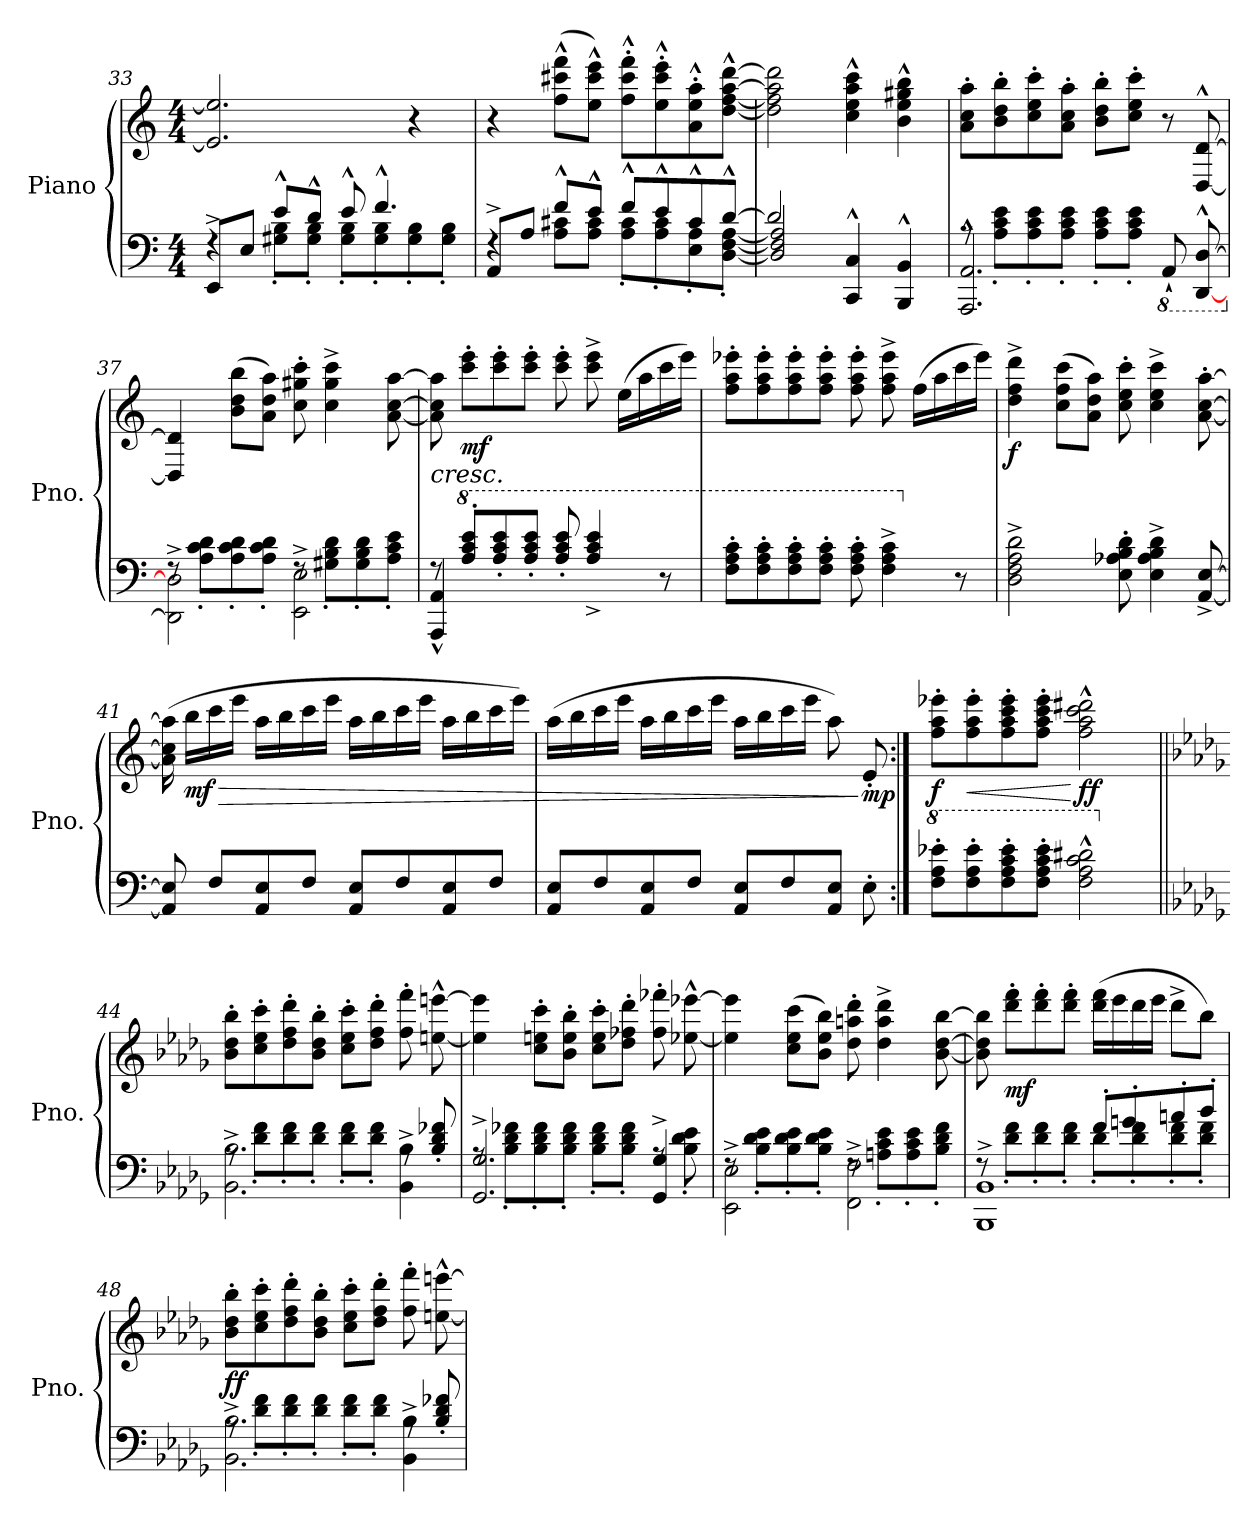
**kern	**kern	**dynam
*part1	*part1	*part1
*staff2	*staff1	*staff1/2
*I"Piano	*	*
*I'Pno.	*	*
*clefF4	*clefG2	*
*k[]	*k[]	*
*M4/4	*M4/4	*
=33	=33	=33
*^	*	*
8EE^/L	4rF	2.e/] 2.ee/]	.
8E/J	.	.	.
8e^^/L	8G#X\' 8B\'L	.	.
8d^^/J	8G#\' 8B\'J	.	.
8e^^/	8G#\' 8B\'L	.	.
4.f^^/	8G#\' 8B\'	.	.
.	8G#\' 8B\'	4r	.
.	8G#\' 8B\'J	.	.
=34	=34	=34	=34
8AA^/L	4rF	4r	.
8A/J	.	.	.
8f^^/L	8A\ 8c#X\L	(8ff\^^ 8ccc#X\^^ 8fff\^^L	.
8e^^/J	8A\ 8c#\J	8ee\^^ 8ccc#\^^ 8eee\^^J)	.
8f^^/L	8A\' 8c#\'L	8ff\'^^ 8ccc#\'^^ 8fff\'^^L	.
8e^^/	8A\' 8c#\'	8ee\'^^ 8ccc#\'^^ 8eee\'^^	.
8c#^^/	8E\' 8A\'	8a\'^^ 8ee\'^^ 8aa\'^^	.
[8d^^/J	[8D\' [8F\' [8A\'J	[8dd\^^ [8ff\^^ [8aa\^^ [8ddd\^^J	.
=35	=35	=35	=35
2d/]	2D/] 2F/] 2A/]	2dd\] 2ff\] 2aa\] 2ddd\]	.
4CC/^^ 4C/^^	2ryy	4cc\^^ 4ee\^^ 4aa\^^ 4ccc\^^	.
4BBB/^^ 4BB/^^	.	4b\^^ 4ee\^^ 4gg#X\^^ 4bb\^^	.
!!LO:LB:g=z
=36	=36	=36	=36
2.AAA/^^ 2.AA/^^	8rA	8a\' 8cc\' 8aa\'L	.
.	8A\' 8c\' 8e\'L	8b\' 8dd\' 8bb\'	.
.	8A\' 8c\' 8e\'	8cc\' 8ee\' 8ccc\'	.
.	8A\' 8c\' 8e\'J	8a\' 8cc\' 8aa\'J	.
.	8A\' 8c\' 8e\'L	8b\' 8dd\' 8bb\'L	.
.	8A\' 8c\' 8e\'J	8cc\' 8ee\' 8ccc\'J	.
*8ba	*	*	*
8AAA`/	4ryy	8r	.
[8DDD/^^ [8DD/^^	.	[8D/^^ [8d/^^	.
=37	=37	=37	=37
*X8ba	*	*	*
2DD\]^ 2D\]^	8rF	4D/] 4d/]	.
.	8A\' 8c\' 8d\'L	.	.
.	8A\' 8c\' 8d\'	(8b\ 8dd\ 8bb\L	.
.	8A\' 8c\' 8d\'J	8a\ 8dd\ 8aa\J)	.
2EE\^ 2E\^	8rF	8cc\' 8gg#X\' 8ccc\'	.
.	8G#X\' 8B\' 8d\'L	4cc\^ 4gg#\^ 4ccc\^	.
.	8G#\' 8B\' 8d\'	.	.
.	8A\' 8c\' 8e\'J	[8a\ [8cc\ [8aa\	.
=38	=38	=38	=38
!	!	!	!LO:HP:b
8rF	4AAA/^^ 4AA/^^	8a\] 8cc\] 8aa\]	<
*8va	*	*	*
!	!	!	!LO:DY:b
8a/' 8cc/' 8ee/'L	.	8ccc\' 8eee\'L	mf
8a/' 8cc/' 8ee/'	2.ryy	8ccc\' 8eee\'	.
8a/' 8cc/' 8ee/'J	.	8ccc\' 8eee\'J	.
8a/' 8cc/' 8ee/'	.	8ccc\' 8eee\'	.
4a/^ 4cc/^ 4ee/^	.	8ccc\^ 8eee\^	.
.	.	(16ee\LL	.
.	.	16aa\	.
8r	.	16ccc\	.
.	.	16eee\JJ)	.
*v	*v	*	*
!!LO:LB:g=z
=39	=39	=39
8f\' 8a\' 8cc\'L	8ff\' 8aa\' 8eee-X\'L	.
8f\' 8a\' 8cc\'	8ff\' 8aa\' 8eee-\'	.
8f\' 8a\' 8cc\'	8ff\' 8aa\' 8eee-\'	.
8f\' 8a\' 8cc\'J	8ff\' 8aa\' 8eee-\'J	.
8f\' 8a\' 8cc\'	8ff\' 8aa\' 8eee-\'	.
4f\^ 4a\^ 4cc\^	8ff\^ 8aa\^ 8eee-\^	.
.	(16ff\LL	.
.	16aa\	.
*X8va	*	*
8r	16ccc\	.
.	16eee-\JJ)	.
.	.	[
=40	=40	=40
!	!	!LO:DY:b
2D\^ 2F\^ 2A\^ 2d\^	4dd\^ 4ff\^ 4ddd\^	f
.	(8cc\ 8ff\ 8ccc\L	.
.	8a\ 8dd\ 8aa\J)	.
8E\' 8A-X\' 8B\' 8d\'	8cc\' 8ee\' 8ccc\'	.
4E\^ 4A-\^ 4B\^ 4d\^	4cc\^ 4ee\^ 4ccc\^	.
[8AA/^ [8E/^	[8a\' [8cc\' [8aa\'	.
!!LO:LB:g=z
=41	=41	=41
8AA/] 8E/]	(16a\] 16cc\] 16aa\]	.
!	!	!LO:HP:b
!	!	!LO:DY:n=1:b
.	16bb\LL	> mf
8F/L	16ccc\	.
.	16eee\JJ	.
8AA/ 8E/	16aa\LL	.
.	16bb\	.
8F/J	16ccc\	.
.	16eee\JJ	.
8AA/ 8E/L	16aa\LL	.
.	16bb\	.
8F/	16ccc\	.
.	16eee\JJ	.
8AA/ 8E/	16aa\LL	.
.	16bb\	.
8F/J	16ccc\	.
.	16eee\JJ)	.
=42	=42	=42
8AA/ 8E/L	(16aa\LL	.
.	16bb\	.
8F/	16ccc\	.
.	16eee\JJ	.
8AA/ 8E/	16aa\LL	.
.	16bb\	.
8F/J	16ccc\	.
.	16eee\JJ	.
8AA/ 8E/L	16aa\LL	.
.	16bb\	.
8F/	16ccc\	.
.	16eee\JJ	.
8AA/ 8E/J	8aa\)	.
!	!	!LO:DY:n=1:b
8E'\	8e'/	] mp
!!LO:PB:g=z
=43:|!	=43:|!	=43:|!
*8va	*	*
!	!	!LO:DY:b
8f\' 8a\' 8ee-X\'L	8ff\' 8aa\' 8eee-X\'L	f
!	!	!LO:HP:b
8f\' 8a\' 8ee-\'	8ff\' 8aa\' 8eee-\'	<
8f\' 8a\' 8cc\' 8ee-\'	8ff\' 8aa\' 8ccc\' 8eee-\'	.
8f\' 8a\' 8cc\' 8ee-\'J	8ff\' 8aa\' 8ccc\' 8eee-\'J	.
!	!	!LO:DY:n=1:b
2f\^^ 2a\^^ 2cc\^^ 2dd#X\^^	2ff\^^ 2aa\^^ 2ccc\^^ 2ddd#X\^^	[ ff
=44||	=44||	=44||
*k[b-e-a-d-g-]	*k[b-e-a-d-g-]	*
*X8va	*	*
*^	*	*
2.BB-\^ 2.B-\^	8rA	8b-\' 8dd-\' 8bb-\'L	.
.	8d-\' 8f\'L	8cc\' 8ee-\' 8ccc\'	.
.	8d-\' 8f\'	8dd-\' 8ff\' 8ddd-\'	.
.	8d-\' 8f\'J	8b-\' 8dd-\' 8bb-\'J	.
.	8d-\' 8f\'L	8cc\' 8ee-\' 8ccc\'L	.
.	8d-\' 8f\'J	8dd-\' 8ff\' 8ddd-\'J	.
4BB-\^ 4B-\^	8rA	8ff\' 8fff\'	.
.	8B-/' 8d-/' 8f-X/'	[8een\^^ [8eeen\^^	.
=45	=45	=45	=45
2.GG-/^ 2.G-/^	8rA	4ee\] 4eee\]	.
.	8B-\' 8d-\' 8f-X\'L	.	.
.	8B-\' 8d-\' 8f-\'	8cc\' 8een\' 8ccc\'L	.
.	8B-\' 8d-\' 8f-\'J	8b-\' 8ee\' 8bb-\'J	.
.	8B-\' 8d-\' 8f-\'L	8cc\' 8ee\' 8ccc\'L	.
.	8B-\' 8d-\' 8f-\'J	8dd-\' 8ff-X\' 8ddd-\'J	.
4GG-/^ 4G-/^	8rA	8ff-\' 8fff-X\'	.
.	8B-\' 8d-\' 8e-\'	[8ee-X\^^ [8eee-X\^^	.
!!LO:LB:g=z
=46	=46	=46	=46
2EE-\^ 2E-\^	8rF	4ee-\] 4eee-\]	.
.	8B-\' 8d-\' 8e-\'L	.	.
.	8B-\' 8d-\' 8e-\'	(8cc\ 8ee-\ 8ccc\L	.
.	8B-\' 8d-\' 8e-\'J	8b-\ 8ee-\ 8bb-\J)	.
2FF\^ 2F\^	8rF	8dd-\' 8aan\' 8ddd-\'	.
.	8An\' 8c\' 8e-\'L	4dd-\^ 4aa\^ 4ddd-\^	.
.	8A\' 8c\' 8e-\'	.	.
.	8B-\' 8d-\' 8f\'J	[8b-\ [8dd-\ [8bb-\	.
=47	=47	=47	=47
*	*^	*	*
1BBB-^ 1BB-^	8rF	2ryy	8b-\] 8dd-\] 8bb-\]	.
!	!	!	!	!LO:DY:b
.	8d-\' 8f\'L	.	8ddd-\' 8fff\'L	mf
.	8d-\' 8f\'	.	8ddd-\' 8fff\'	.
.	8d-\' 8f\'J	.	8ddd-\' 8fff\'J	.
.	8d-'\L	8f'/L	(16ddd-\ 16fff\LL	.
.	.	.	16eee-\	.
.	8d-\' 8f\'	8gn'/	16ddd-\	.
.	.	.	16eee-\JJ	.
.	8d-\' 8f\'	8an'/	8ddd-^\L	.
.	8d-\' 8f\'J	8b-'/J	8bb-\J)	.
!!LO:LB:g=z
=48	=48	=48	=48	=48
!	!	!	!	!LO:DY:b
*	*v	*v	*	*
2.BB-\^ 2.B-\^	8rA	8b-\' 8dd-\' 8bb-\'L	ff
.	8d-\' 8f\'L	8cc\' 8ee-\' 8ccc\'	.
.	8d-\' 8f\'	8dd-\' 8ff\' 8ddd-\'	.
.	8d-\' 8f\'J	8b-\' 8dd-\' 8bb-\'J	.
.	8d-\' 8f\'L	8cc\' 8ee-\' 8ccc\'L	.
.	8d-\' 8f\'J	8dd-\' 8ff\' 8ddd-\'J	.
4BB-\^ 4B-\^	8rA	8ff\' 8fff\'	.
.	8B-/' 8d-/' 8f-X/'	[8een\^^ [8eeen\^^	.
*v	*v	*	*
=	=	=
*-	*-	*-
